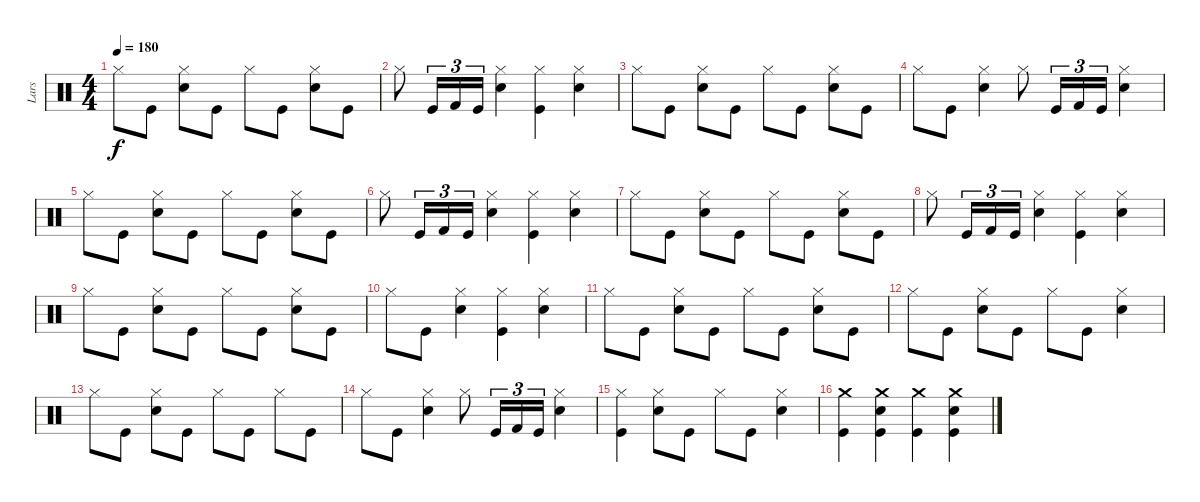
\track ("Lars" "Lars") {instrument percussion}
\staff {score}
\articulation defaults
\ts (4 4)
\tempo 180
\clef neutral
\ks c "Hi-Hat (closed)".8{dy f} "Kick (hit)".8
("Snare (hit) 2" "Hi-Hat (closed)").8 "Kick (hit)".8 "Hi-Hat (closed)".8 "Kick (hit)".8 ("Snare (hit) 2" "Hi-Hat (closed)").8 "Kick (hit)".8 |
"Hi-Hat (closed)".8 "Kick (hit)".16{tu (3 2)} "Kick (hit) 2".16{tu (3 2)} "Kick (hit)".16{tu (3 2)} ("Snare (hit) 2" "Hi-Hat (closed)").4 ("Kick (hit)" "Hi-Hat (closed)").4 ("Hi-Hat (closed)" "Snare (hit) 2").4 |
"Hi-Hat (closed)".8 "Kick (hit)".8 ("Snare (hit) 2" "Hi-Hat (closed)").8 "Kick (hit)".8 "Hi-Hat (closed)".8 "Kick (hit)".8 ("Snare (hit) 2" "Hi-Hat (closed)").8 "Kick (hit)".8 |
"Hi-Hat (closed)".8 "Kick (hit)".8 ("Snare (hit) 2" "Hi-Hat (closed)").4 "Hi-Hat (closed)".8 "Kick (hit)".16{tu (3 2)} "Kick (hit) 2".16{tu (3 2)} "Kick (hit)".16{tu (3 2)} ("Snare (hit) 2" "Hi-Hat (closed)").4 |
"Hi-Hat (closed)".8 "Kick (hit)".8 ("Snare (hit) 2" "Hi-Hat (closed)").8 "Kick (hit)".8 "Hi-Hat (closed)".8 "Kick (hit)".8 ("Snare (hit) 2" "Hi-Hat (closed)").8 "Kick (hit)".8 |
"Hi-Hat (closed)".8 "Kick (hit)".16{tu (3 2)} "Kick (hit) 2".16{tu (3 2)} "Kick (hit)".16{tu (3 2)} ("Snare (hit) 2" "Hi-Hat (closed)").4 ("Kick (hit)" "Hi-Hat (closed)").4 ("Hi-Hat (closed)" "Snare (hit) 2").4 |
"Hi-Hat (closed)".8 "Kick (hit)".8 ("Snare (hit) 2" "Hi-Hat (closed)").8 "Kick (hit)".8 "Hi-Hat (closed)".8 "Kick (hit)".8 ("Snare (hit) 2" "Hi-Hat (closed)").8 "Kick (hit)".8 |
"Hi-Hat (closed)".8 "Kick (hit)".16{tu (3 2)} "Kick (hit) 2".16{tu (3 2)} "Kick (hit)".16{tu (3 2)} ("Snare (hit) 2" "Hi-Hat (closed)").4 ("Kick (hit)" "Hi-Hat (closed)").4 ("Hi-Hat (closed)" "Snare (hit) 2").4 |
"Hi-Hat (closed)".8 "Kick (hit)".8 ("Snare (hit) 2" "Hi-Hat (closed)").8 "Kick (hit)".8 "Hi-Hat (closed)".8 "Kick (hit)".8 ("Snare (hit) 2" "Hi-Hat (closed)").8 "Kick (hit)".8 |
"Hi-Hat (closed)".8 "Kick (hit)".8 ("Snare (hit) 2" "Hi-Hat (closed)").4 ("Hi-Hat (closed)" "Kick (hit)").4 ("Snare (hit) 2" "Hi-Hat (closed)").4 |
"Hi-Hat (closed)".8 "Kick (hit)".8 ("Snare (hit) 2" "Hi-Hat (closed)").8 "Kick (hit)".8 "Hi-Hat (closed)".8 "Kick (hit)".8 ("Snare (hit) 2" "Hi-Hat (closed)").8 "Kick (hit)".8 |
"Hi-Hat (closed)".8 "Kick (hit)".8 ("Snare (hit) 2" "Hi-Hat (closed)").8 "Kick (hit)".8 "Hi-Hat (closed)".8 "Kick (hit)".8 ("Snare (hit) 2" "Hi-Hat (closed)").4 |
"Hi-Hat (closed)".8 "Kick (hit)".8 ("Snare (hit) 2" "Hi-Hat (closed)").8 "Kick (hit)".8 "Hi-Hat (closed)".8 "Kick (hit)".8 "Hi-Hat (closed)".8 "Kick (hit)".8 |
"Hi-Hat (closed)".8 "Kick (hit)".8 ("Snare (hit) 2" "Hi-Hat (closed)").4 "Hi-Hat (closed)".8 "Kick (hit)".16{tu (3 2)} "Kick (hit) 2".16{tu (3 2)} "Kick (hit)".16{tu (3 2)} ("Snare (hit) 2" "Hi-Hat (closed)").4 |
("Kick (hit)" "Hi-Hat (closed)").4 ("Snare (hit) 2" "Hi-Hat (closed)").8 "Kick (hit)".8 "Hi-Hat (closed)".8 "Kick (hit)".8 ("Snare (hit) 2" "Hi-Hat (closed)").4 |
("Kick (hit)" "Crash medium (hit)").4 ("Kick (hit)" "Snare (hit) 2" "Crash medium (hit)").4 ("Kick (hit)" "Crash medium (hit)").4 ("Kick (hit)" "Snare (hit) 2" "Crash medium (hit)").4
